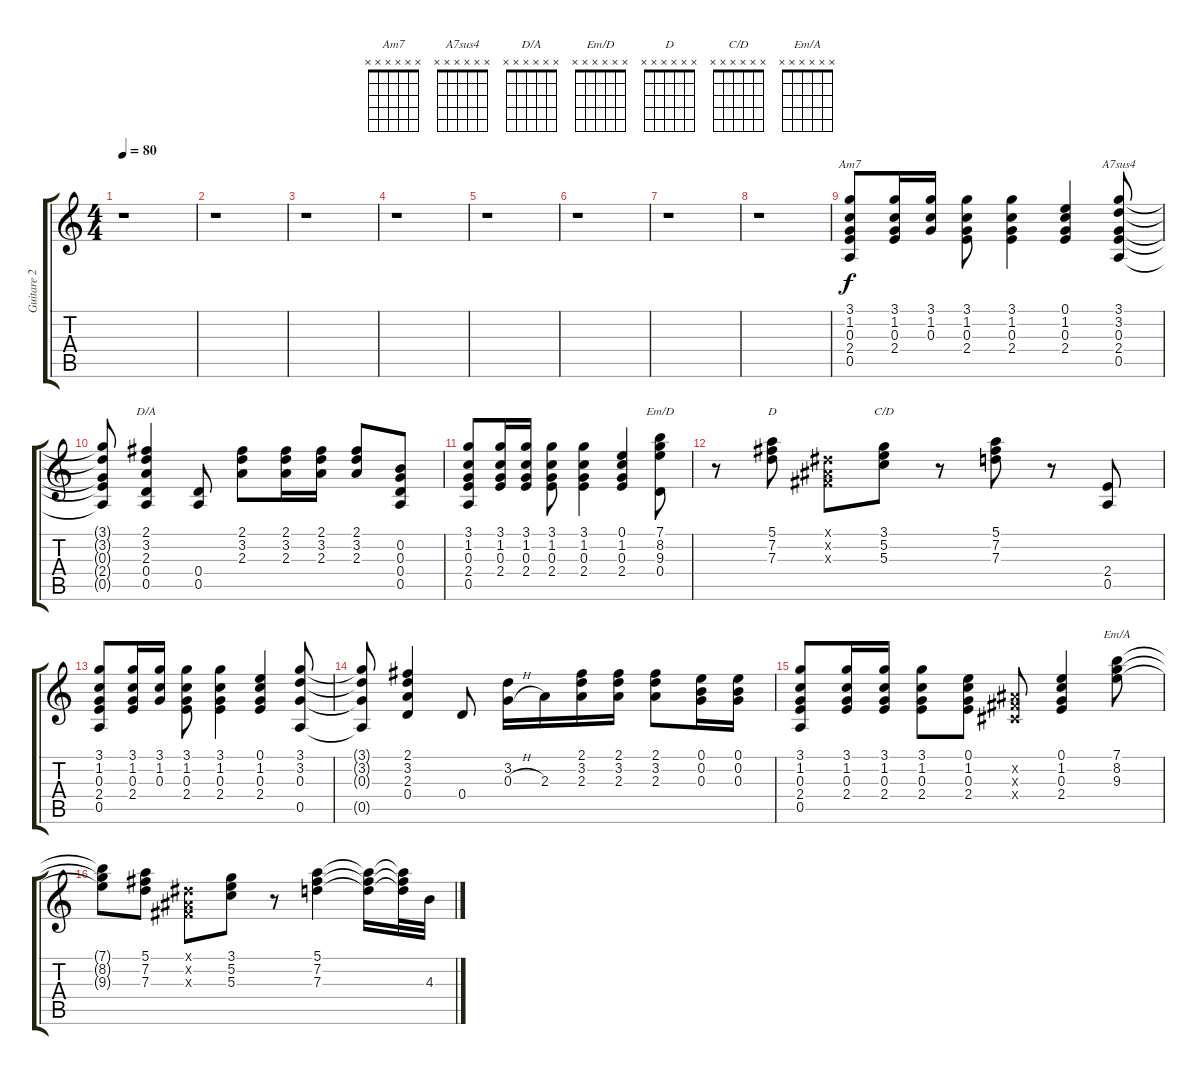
\track ("Guitare 2 (12 cordes)" "Guitare 2 ") {instrument electricguitarjazz}
\staff {score tabs}
\tuning (E4 B3 G3 D3 A2 E2) {hide}
\chord ("Am7" x x x x x x)
\chord ("A7sus4" x x x x x x)
\chord ("D/A" x x x x x x)
\chord ("Em/D" x x x x x x)
\chord ("D" x x x x x x)
\chord ("C/D" x x x x x x)
\chord ("Em/A" x x x x x x)
\ts (4 4)
\tempo 80
\clef g2
\ks c
r.1{dy f} |
r.1 |
r.1 |
r.1 |
r.1 |
r.1 |
r.1 |
r.1 |
(3.1 1.2 0.3 2.4 0.5).8{ch "Am7"} (3.1 1.2 0.3 2.4).16 (3.1 1.2 0.3).16 (3.1 1.2 0.3 2.4).8 (3.1 1.2 0.3 2.4).4 (0.1 1.2 0.3 2.4).4 (3.1 3.2 0.3 2.4 0.5).8{ch "A7sus4"} |
(3.1{t} 3.2{t} 0.3{t} 2.4{t} 0.5{t}).8 (2.1 3.2 2.3 0.4 0.5).4{ch "D/A"} (0.4 0.5).8 (2.1 3.2 2.3).8 (2.1 3.2 2.3).16 (2.1 3.2 2.3).16 (2.1 3.2 2.3).8 (0.2 0.3 0.4 0.5).8 |
(3.1 1.2 0.3 2.4 0.5).8 (3.1 1.2 0.3 2.4).16 (3.1 1.2 0.3 2.4).16 (3.1 1.2 0.3 2.4).8 (3.1 1.2 0.3 2.4).4 (0.1 1.2 0.3 2.4).4 (7.1 8.2 9.3 0.4).8{ch "Em/D"} |
r.8 (5.1 7.2 7.3).8{ch "D"} (-1.1{x} -1.2{x} -1.3{x}).8 (3.1 5.2 5.3).8{ch "C/D"} r.8 (5.1 7.2 7.3).8 r.8 (2.4 0.5).8 |
(3.1 1.2 0.3 2.4 0.5).8 (3.1 1.2 0.3 2.4).16 (3.1 1.2 0.3).16 (3.1 1.2 0.3 2.4).8 (3.1 1.2 0.3 2.4).4 (0.1 1.2 0.3 2.4).4 (3.1 3.2 0.3 0.5).8 |
(3.1{t} 3.2{t} 0.3{t} 0.5{t}).8 (2.1 3.2 2.3 0.4).4 0.4.8 (3.2 0.3{h}).16 2.3.16 (2.1 3.2 2.3).16 (2.1 3.2 2.3).16 (2.1 3.2 2.3).8 (0.1 0.2 0.3).16 (0.1 0.2 0.3).16 |
(3.1 1.2 0.3 2.4 0.5).8 (3.1 1.2 0.3 2.4).16 (3.1 1.2 0.3 2.4).16 (3.1 1.2 0.3 2.4).8 (0.1 1.2 0.3 2.4).8 (-1.2{x} -1.3{x} -1.4{x}).8 (0.1 1.2 0.3 2.4).4 (7.1 8.2 9.3).8{ch "Em/A"} |
(7.1{t} 8.2{t} 9.3{t}).8 (5.1 7.2 7.3).8 (-1.1{x} -1.2{x} -1.3{x}).8 (3.1 5.2 5.3).8 r.8 (5.1 7.2 7.3).4 (5.1{t} 7.2{t} 7.3{t}).16 (5.1{t} 7.2{t} 7.3{t}).32 4.3{ss}.32
